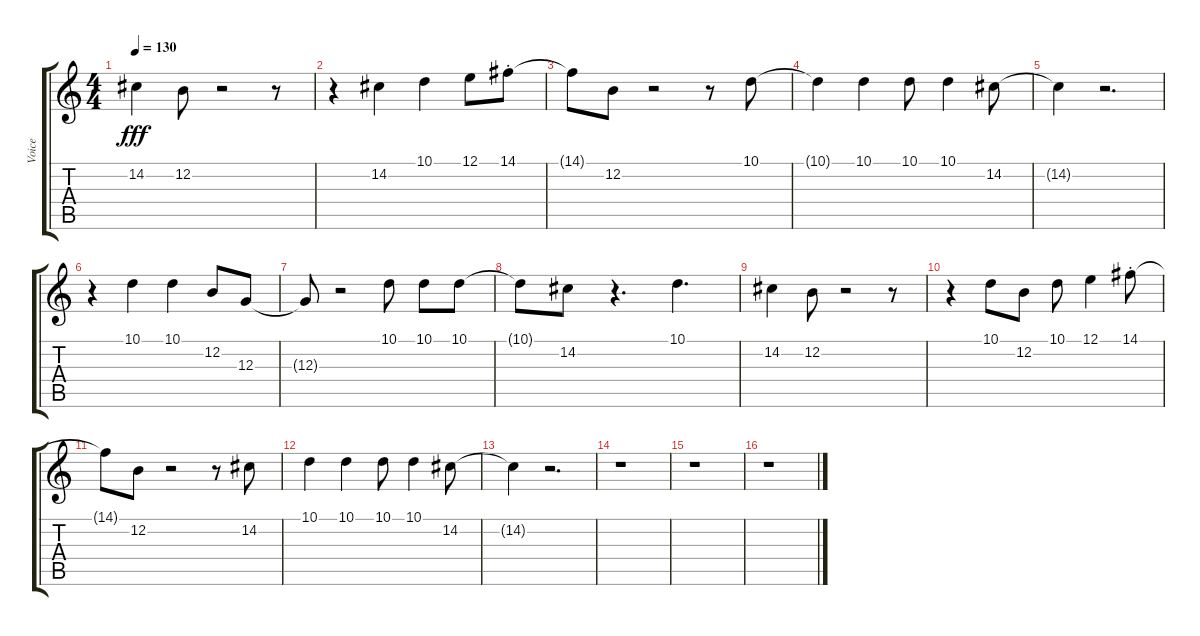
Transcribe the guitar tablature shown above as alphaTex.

\track ("Voice" "Voice") {instrument shakuhachi}
\staff {score tabs}
\tuning (E4 B3 G3 D3 A2 E2) {hide}
\ts (4 4)
\tempo 130
\clef g2
\ks c
14.2.4{dy fff} 12.2.8 r.2 r.8 |
r.4 14.2.4 10.1.4 12.1.8 14.1{st}.8 |
14.1{t}.8 12.2.8 r.2 r.8 10.1.8 |
10.1{t}.4 10.1.4 10.1.8 10.1.4 14.2.8 |
14.2{t}.4 r.2{d} |
r.4 10.1.4 10.1.4 12.2.8 12.3.8 |
12.3{t}.8 r.2 10.1.8 10.1.8 10.1.8 |
10.1{t}.8 14.2.8 r.4{d} 10.1.4{d} |
14.2.4 12.2.8 r.2 r.8 |
r.4 10.1.8 12.2.8 10.1.8 12.1.4 14.1{st}.8 |
14.1{t}.8 12.2.8 r.2 r.8 14.2.8 |
10.1.4 10.1.4 10.1.8 10.1.4 14.2.8 |
14.2{t}.4 r.2{d} |
r.1 |
r.1 |
r.1
